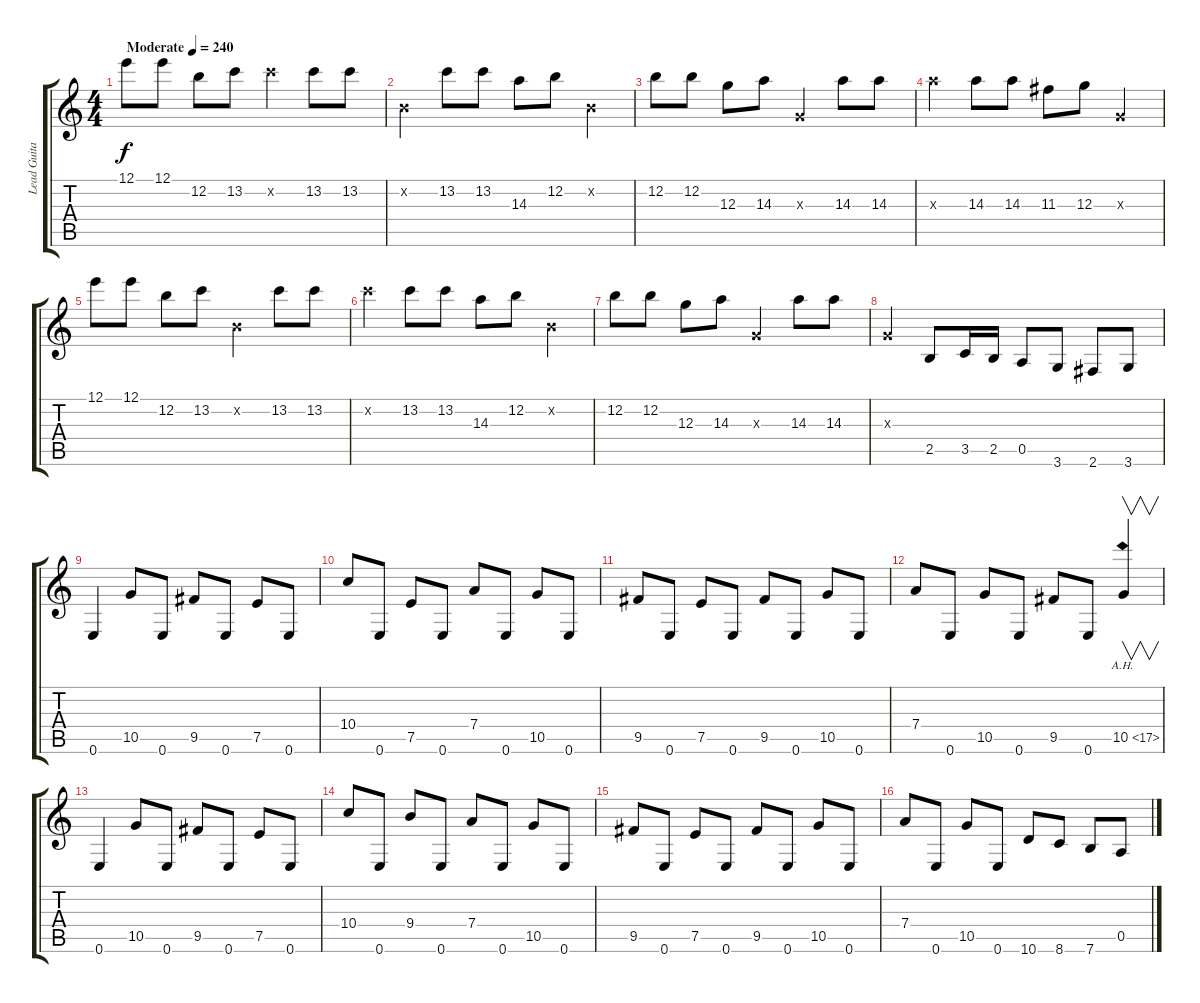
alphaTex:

\track ("Lead Guitar (Kozo)" "Lead Guita") {instrument distortionguitar}
\staff {score tabs}
\tuning (E4 B3 G3 D3 A2 E2) {hide}
\ts (4 4)
\tempo (240 "Moderate")
\clef g2
\ks c
12.1.8{dy f instrument distortionguitar} 12.1.8 12.2.8 13.2.8 13.2{x}.4 13.2.8 13.2.8 |
0.2{x}.4 13.2.8 13.2.8 14.3.8 12.2.8 0.2{x}.4 |
12.2.8 12.2.8 12.3.8 14.3.8 0.3{x}.4 14.3.8 14.3.8 |
14.3{x}.4 14.3.8 14.3.8 11.3.8 12.3.8 0.3{x}.4 |
12.1.8 12.1.8 12.2.8 13.2.8 0.2{x}.4 13.2.8 13.2.8 |
13.2{x}.4 13.2.8 13.2.8 14.3.8 12.2.8 0.2{x}.4 |
12.2.8 12.2.8 12.3.8 14.3.8 0.3{x}.4 14.3.8 14.3.8 |
0.3{x}.4 2.5.8 3.5.16 2.5.16 0.5.8 3.6.8 2.6.8 3.6.8 |
0.6.4 10.5.8 0.6.8 9.5.8 0.6.8 7.5.8 0.6.8 |
10.4.8 0.6.8 7.5.8 0.6.8 7.4.8 0.6.8 10.5.8 0.6.8 |
9.5.8 0.6.8 7.5.8 0.6.8 9.5.8 0.6.8 10.5.8 0.6.8 |
7.4.8 0.6.8 10.5.8 0.6.8 9.5.8 0.6.8 10.5{ah 7}.4{v} |
0.6.4 10.5.8 0.6.8 9.5.8 0.6.8 7.5.8 0.6.8 |
10.4.8 0.6.8 9.4.8 0.6.8 7.4.8 0.6.8 10.5.8 0.6.8 |
9.5.8 0.6.8 7.5.8 0.6.8 9.5.8 0.6.8 10.5.8 0.6.8 |
7.4.8 0.6.8 10.5.8 0.6.8 10.6.8 8.6.8 7.6.8 0.5.8
